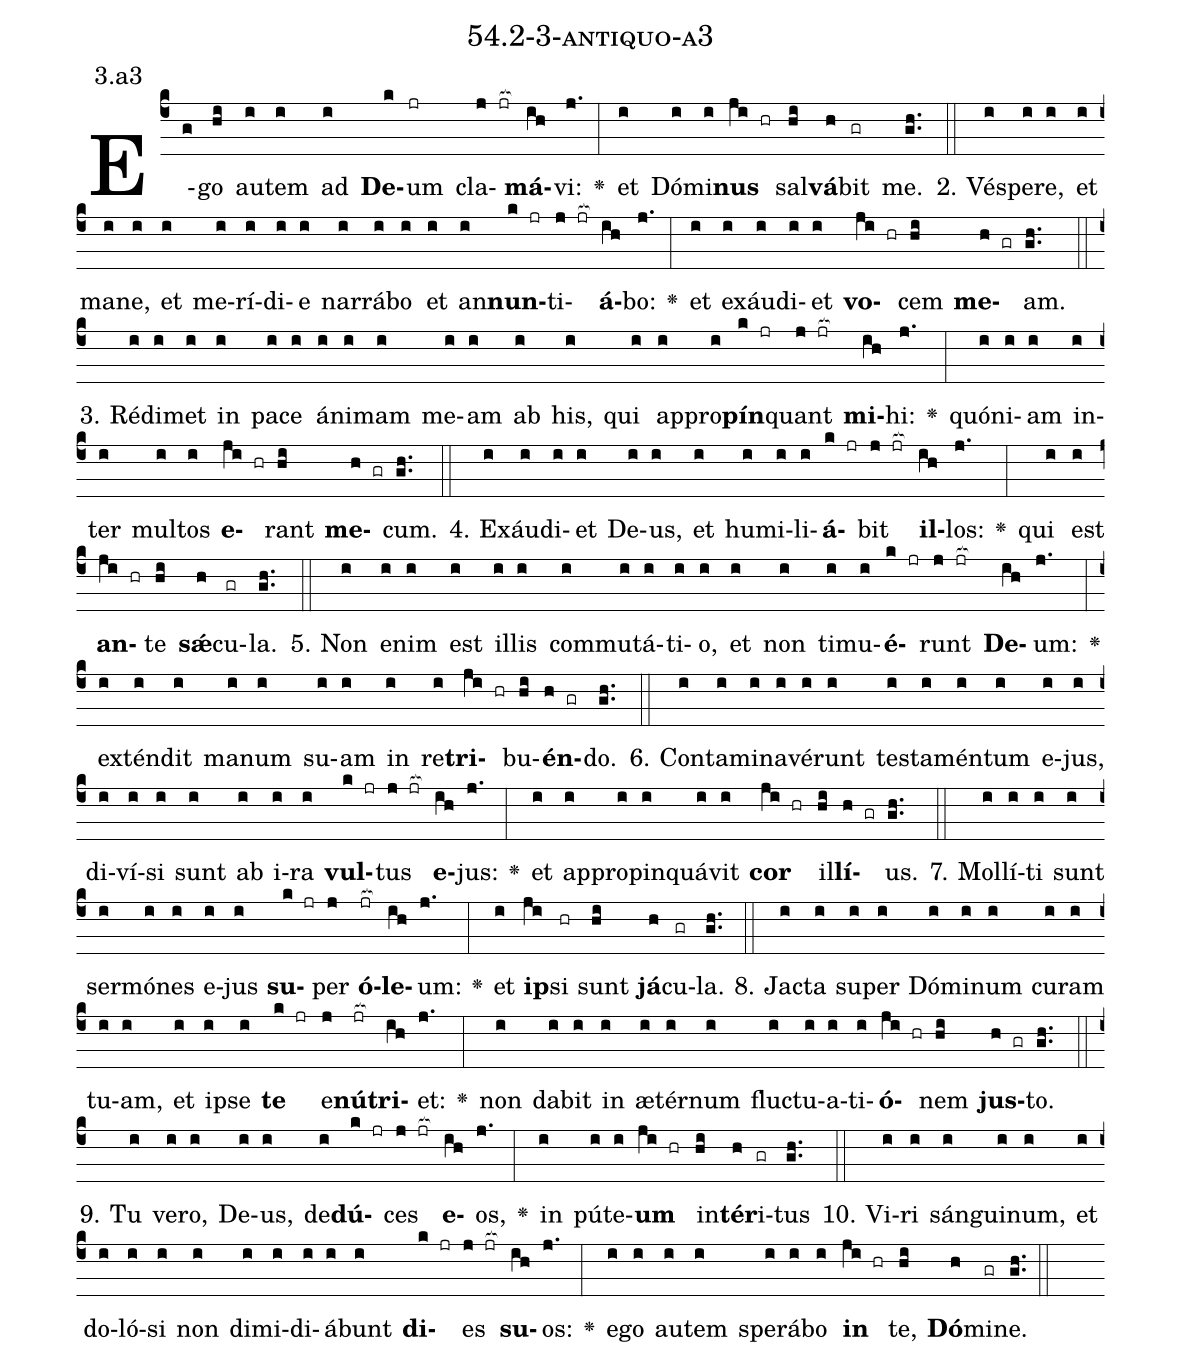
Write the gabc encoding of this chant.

name: 54.2-3-antiquo-a3;
annotation: 3.a3;
%%
(c4)E(g)go(hi) au(i)tem(i) ad(i) <b>De</b>(k)um(jr) cla(j jr[ocb:1{])<b>má</b>(ih[ocb:0}])vi:(j.) <v>\greheightstar</v>(:) et(i) Dó(i)mi(i)<b>nus</b>(ji hr) sal(hi)<b>vá</b>(h)bit(gr) me.(gh..) (::)
2. Vés(i)pe(i)re,(i) et(i) ma(i)ne,(i) et(i) me(i)rí(i)di(i)e(i) nar(i)rá(i)bo(i) et(i) an(i)<b>nun</b>(k jr)ti(j jr[ocb:1{])<b>á</b>(ih[ocb:0}])bo:(j.) <v>\greheightstar</v>(:) et(i) ex(i)áu(i)di(i)et(i) <b>vo</b>(ji hr)cem(hi) <b>me</b>(h gr)am.(gh..) (::)
3. Réd(i)i(i)met(i) in(i) pa(i)ce(i) á(i)ni(i)mam(i) me(i)am(i) ab(i) his,(i) qui(i) ap(i)pro(i)<b>pín</b>(k jr)quant(j jr[ocb:1{]) <b>mi</b>(ih[ocb:0}])hi:(j.) <v>\greheightstar</v>(:) quón(i)i(i)am(i) in(i)ter(i) mul(i)tos(i) <b>e</b>(ji hr)rant(hi) <b>me</b>(h gr)cum.(gh..) (::)
4. Ex(i)áu(i)di(i)et(i) De(i)us,(i) et(i) hu(i)mi(i)li(i)<b>á</b>(k jr)bit(j jr[ocb:1{]) <b>il</b>(ih[ocb:0}])los:(j.) <v>\greheightstar</v>(:) qui(i) est(i) <b>an</b>(ji hr)te(hi) <b>sǽ</b>(h)cu(gr)la.(gh..) (::)
5. Non(i) e(i)nim(i) est(i) il(i)lis(i) com(i)mu(i)tá(i)ti(i)o,(i) et(i) non(i) ti(i)mu(i)<b>é</b>(k jr)runt(j jr[ocb:1{]) <b>De</b>(ih[ocb:0}])um:(j.) <v>\greheightstar</v>(:) ex(i)tén(i)dit(i) ma(i)num(i) su(i)am(i) in(i) re(i)<b>tri</b>(ji hr)bu(hi)<b>én</b>(h gr)do.(gh..) (::)
6. Con(i)ta(i)mi(i)na(i)vé(i)runt(i) tes(i)ta(i)mén(i)tum(i) e(i)jus,(i) di(i)ví(i)si(i) sunt(i) ab(i) i(i)ra(i) <b>vul</b>(k jr)tus(j jr[ocb:1{]) <b>e</b>(ih[ocb:0}])jus:(j.) <v>\greheightstar</v>(:) et(i) ap(i)pro(i)pin(i)quá(i)vit(i) <b>cor</b>(ji hr) il(hi)<b>lí</b>(h gr)us.(gh..) (::)
7. Mol(i)lí(i)ti(i) sunt(i) ser(i)mó(i)nes(i) e(i)jus(i) <b>su</b>(k jr)per(j) <b>ó</b>(jr[ocb:1{])<b>le</b>(ih[ocb:0}])um:(j.) <v>\greheightstar</v>(:) et(i) <b>ip</b>(ji)si(hr) sunt(hi) <b>já</b>(h)cu(gr)la.(gh..) (::)
8. Jac(i)ta(i) su(i)per(i) Dó(i)mi(i)num(i) cu(i)ram(i) tu(i)am,(i) et(i) ip(i)se(i) <b>te</b>(k jr) e(j)<b>nú</b>(jr[ocb:1{])<b>tri</b>(ih[ocb:0}])et:(j.) <v>\greheightstar</v>(:) non(i) da(i)bit(i) in(i) æ(i)tér(i)num(i) fluc(i)tu(i)a(i)ti(i)<b>ó</b>(ji hr)nem(hi) <b>jus</b>(h gr)to.(gh..) (::)
9. Tu(i) ve(i)ro,(i) De(i)us,(i) de(i)<b>dú</b>(k jr)ces(j jr[ocb:1{]) <b>e</b>(ih[ocb:0}])os,(j.) <v>\greheightstar</v>(:) in(i) pú(i)te(i)<b>um</b>(ji hr) in(hi)<b>tér</b>(h)i(gr)tus(gh..) (::)
10. Vi(i)ri(i) sán(i)gui(i)num,(i) et(i) do(i)ló(i)si(i) non(i) di(i)mi(i)di(i)á(i)bunt(i) <b>di</b>(k jr)es(j jr[ocb:1{]) <b>su</b>(ih[ocb:0}])os:(j.) <v>\greheightstar</v>(:) e(i)go(i) au(i)tem(i) spe(i)rá(i)bo(i) <b>in</b>(ji hr) te,(hi) <b>Dó</b>(h)mi(gr)ne.(gh..) (::)
